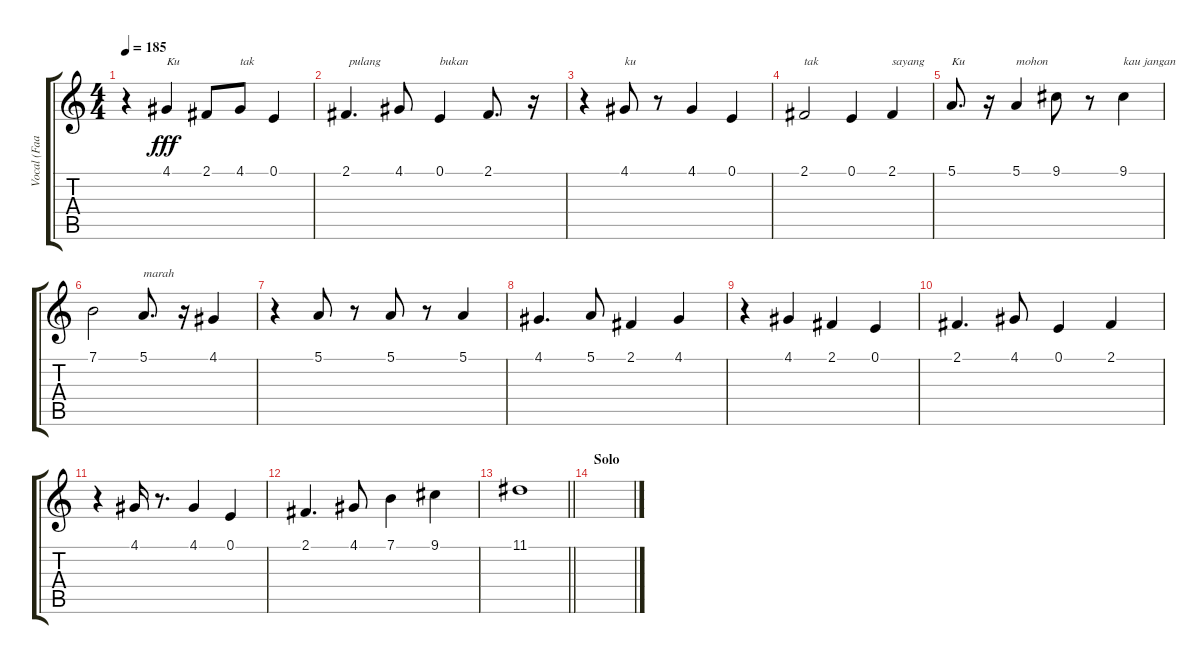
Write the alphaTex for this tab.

\track ("Vocal (Faank)" "Vocal (Faa") {instrument voiceoohs}
\staff {score tabs}
\tuning (E4 B3 G3 D3 A2 E2) {hide}
\ts (4 4)
\tempo 185
\clef g2
\ks c
r.4{dy fff} 4.1.4{txt "Ku "} 2.1.8 4.1.8{txt "tak"} 0.1.4 |
2.1.4{d txt " pulang "} 4.1.8 0.1.4{txt "bukan "} 2.1.8{d} r.16 |
r.4 4.1.8{txt "ku "} r.8 4.1.4 0.1.4 |
2.1.2{txt "tak "} 0.1.4 2.1.4{txt "sayang"} |
5.1.8{d txt "Ku"} r.16 5.1.4{txt "mohon "} 9.1.8 r.8 9.1.4{txt "kau jangan "} |
7.1.2 5.1.8{d txt "marah"} r.16 4.1.4 |
r.4 5.1.8 r.8 5.1.8 r.8 5.1.4 |
4.1.4{d} 5.1.8 2.1.4 4.1.4 |
r.4 4.1.4 2.1.4 0.1.4 |
2.1.4{d} 4.1.8 0.1.4 2.1.4 |
r.4 4.1.16 r.8{d} 4.1.4 0.1.4 |
2.1.4{d} 4.1.8 7.1.4 9.1.4 |
\barLineRight lightlight
11.1.1 |
\section ("" "Solo")
